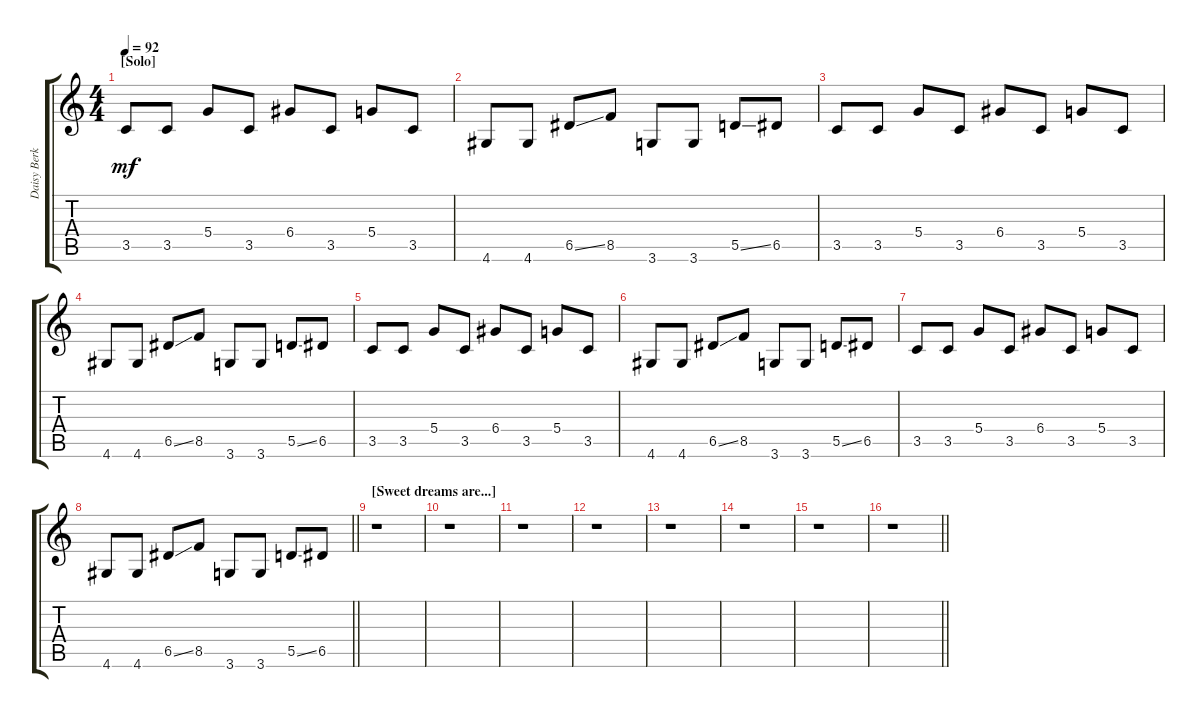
\track ("Daisy Berkowitz (Guitar 1)" "Daisy Berk") {instrument overdrivenguitar}
\staff {score tabs}
\tuning (E4 B3 G3 D3 A2 E2) {hide}
\ts (4 4)
\section ("" "[Solo]")
\tempo 92
\clef g2
\ks c
3.5.8{dy mf} 3.5.8 5.4.8 3.5.8 6.4.8 3.5.8 5.4.8 3.5.8 |
4.6.8 4.6.8 6.5{ss}.8 8.5.8 3.6.8 3.6.8 5.5{ss}.8 6.5.8 |
3.5.8 3.5.8 5.4.8 3.5.8 6.4.8 3.5.8 5.4.8 3.5.8 |
4.6.8 4.6.8 6.5{ss}.8 8.5.8 3.6.8 3.6.8 5.5{ss}.8 6.5.8 |
3.5.8 3.5.8 5.4.8 3.5.8 6.4.8 3.5.8 5.4.8 3.5.8 |
4.6.8 4.6.8 6.5{ss}.8 8.5.8 3.6.8 3.6.8 5.5{ss}.8 6.5.8 |
3.5.8 3.5.8 5.4.8 3.5.8 6.4.8 3.5.8 5.4.8 3.5.8 |
\barLineRight lightlight
4.6.8 4.6.8 6.5{ss}.8 8.5.8 3.6.8 3.6.8 5.5{ss}.8 6.5.8 |
\section ("" "[Sweet dreams are...]")
r.1 |
r.1 |
r.1 |
r.1 |
r.1 |
r.1 |
r.1 |
\barLineRight lightlight
r.1
